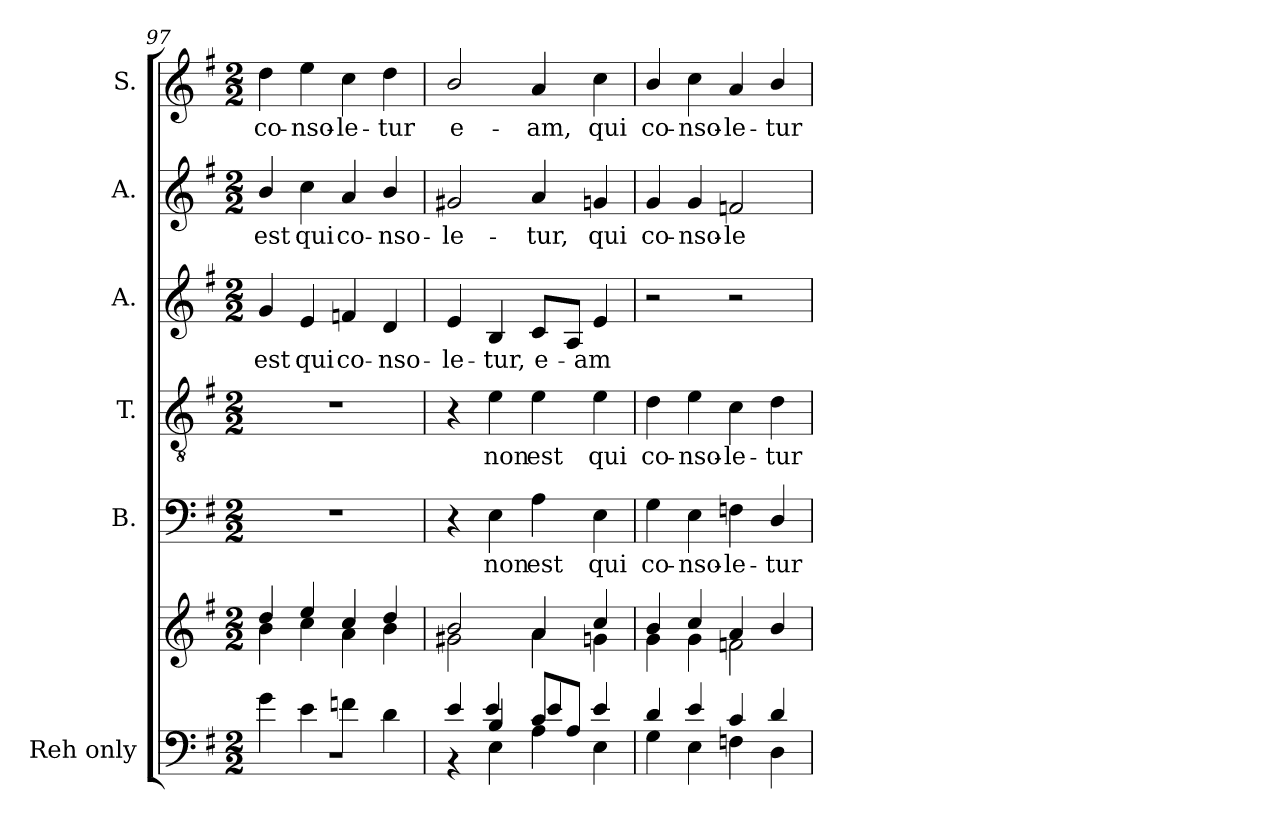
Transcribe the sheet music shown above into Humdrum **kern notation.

**kern	**kern	**kern	**text	**kern	**text	**kern	**text	**kern	**text	**kern	**text
*part6	*part6	*part5	*part5	*part4	*part4	*part3	*part3	*part2	*part2	*part1	*part1
*staff7	*staff6	*staff5	*staff5	*staff4	*staff4	*staff3	*staff3	*staff2	*staff2	*staff1	*staff1
*I"Reh  only	*	*I"B.	*	*I"T.	*	*I"A.	*	*I"A.	*	*I"S.	*
*	*	*I'B.	*	*I'T.	*	*I'A.	*	*I'A.	*	*	*
*clefF4	*clefG2	*clefF4	*	*clefGv2	*	*clefG2	*	*clefG2	*	*clefG2	*
*	*	*	*	*ITrd7c12	*	*	*	*	*	*	*
*k[f#]	*k[f#]	*k[f#]	*	*k[f#]	*	*k[f#]	*	*k[f#]	*	*k[f#]	*
*G:	*G:	*G:	*	*G:	*	*G:	*	*G:	*	*G:	*
*M2/2	*M2/2	*M2/2	*	*M2/2	*	*M2/2	*	*M2/2	*	*M2/2	*
=97	=97	=97	=97	=97	=97	=97	=97	=97	=97	=97	=97
*^	*^	*	*	*	*	*	*	*	*	*	*
!	!	!	!	!	!	!	!	!	!LO:LY:b	!	!LO:LY:b	!	!LO:LY:b
4g\	1r	4dd/	4b\	1r	.	1r	.	4g/	est	4b/	est	4dd\	co-
!	!	!	!	!	!	!	!	!	!LO:LY:b	!	!LO:LY:b	!	!LO:LY:b
4e\	.	4ee/	4cc\	.	.	.	.	4e/	qui	4cc\	qui	4ee\	-nso-
!	!	!	!	!	!	!	!	!	!LO:LY:b	!	!LO:LY:b	!	!LO:LY:b
4fn\	.	4cc/	4a\	.	.	.	.	4fn/	co-	4a/	co-	4cc\	-le-
!	!	!	!	!	!	!	!	!	!LO:LY:b	!	!LO:LY:b	!	!LO:LY:b
4d\	.	4dd/	4b\	.	.	.	.	4d/	-nso-	4b/	-nso-	4dd\	-tur
=98	=98	=98	=98	=98	=98	=98	=98	=98	=98	=98	=98	=98	=98
*	*^	*	*	*	*	*	*	*	*	*	*	*	*
!	!	!	!	!	!	!	!	!	!	!LO:LY:b	!	!LO:LY:b	!	!LO:LY:b
4e/	4ryy	4r	2b/	2g#X\	4r	.	4r	.	4e/	-le-	2g#X/	-le-	2b/	e-
!	!	!	!	!	!	!LO:LY:b	!	!LO:LY:b	!	!LO:LY:b	!	!	!	!
4B/	4e/	4E\	.	.	4E\	non	4E\	non	4B/	-tur,	.	.	.	.
!	!	!	!	!	!	!LO:LY:b	!	!LO:LY:b	!	!LO:LY:b	!	!LO:LY:b	!	!LO:LY:b
8c/L	4e/	4A\	4a/	4a\	4A\	est	4E\	est	8c/L	e-	4a/	-tur,	4a/	-am,
8A/J	.	.	.	.	.	.	.	.	8A/J	.	.	.	.	.
!	!	!	!	!	!	!LO:LY:b	!	!LO:LY:b	!	!LO:LY:b	!	!LO:LY:b	!	!LO:LY:b
4e/	4e/	4E\	4cc/	4gn\	4E\	qui	4E\	qui	4e/	-am	4gn/	qui	4cc\	qui
=99	=99	=99	=99	=99	=99	=99	=99	=99	=99	=99	=99	=99	=99	=99
!	!	!	!	!	!	!LO:LY:b	!	!LO:LY:b	!	!	!	!LO:LY:b	!	!LO:LY:b
*	*v	*v	*	*	*	*	*	*	*	*	*	*	*	*
4d/	4G\	4b/	4g\	4G\	co-	4D\	co-	2r	.	4g/	co-	4b/	co-
!	!	!	!	!	!LO:LY:b	!	!LO:LY:b	!	!	!	!LO:LY:b	!	!LO:LY:b
4e/	4E\	4cc/	4g\	4E\	-nso-	4E\	-nso-	.	.	4g/	-nso-	4cc\	-nso-
!	!	!	!	!	!LO:LY:b	!	!LO:LY:b	!	!	!	!LO:LY:b	!	!LO:LY:b
4c/	4Fn\	4a/	2fn\	4Fn\	-le-	4C\	-le-	2r	.	2fn/	-le-	4a/	-le-
!	!	!	!	!	!LO:LY:b	!	!LO:LY:b	!	!	!	!	!	!LO:LY:b
4d/	4D\	4b/	.	4D/	-tur	4D\	-tur	.	.	.	.	4b/	-tur
*v	*v	*	*	*	*	*	*	*	*	*	*	*	*
*	*v	*v	*	*	*	*	*	*	*	*	*	*
=	=	=	=	=	=	=	=	=	=	=	=
*-	*-	*-	*-	*-	*-	*-	*-	*-	*-	*-	*-
